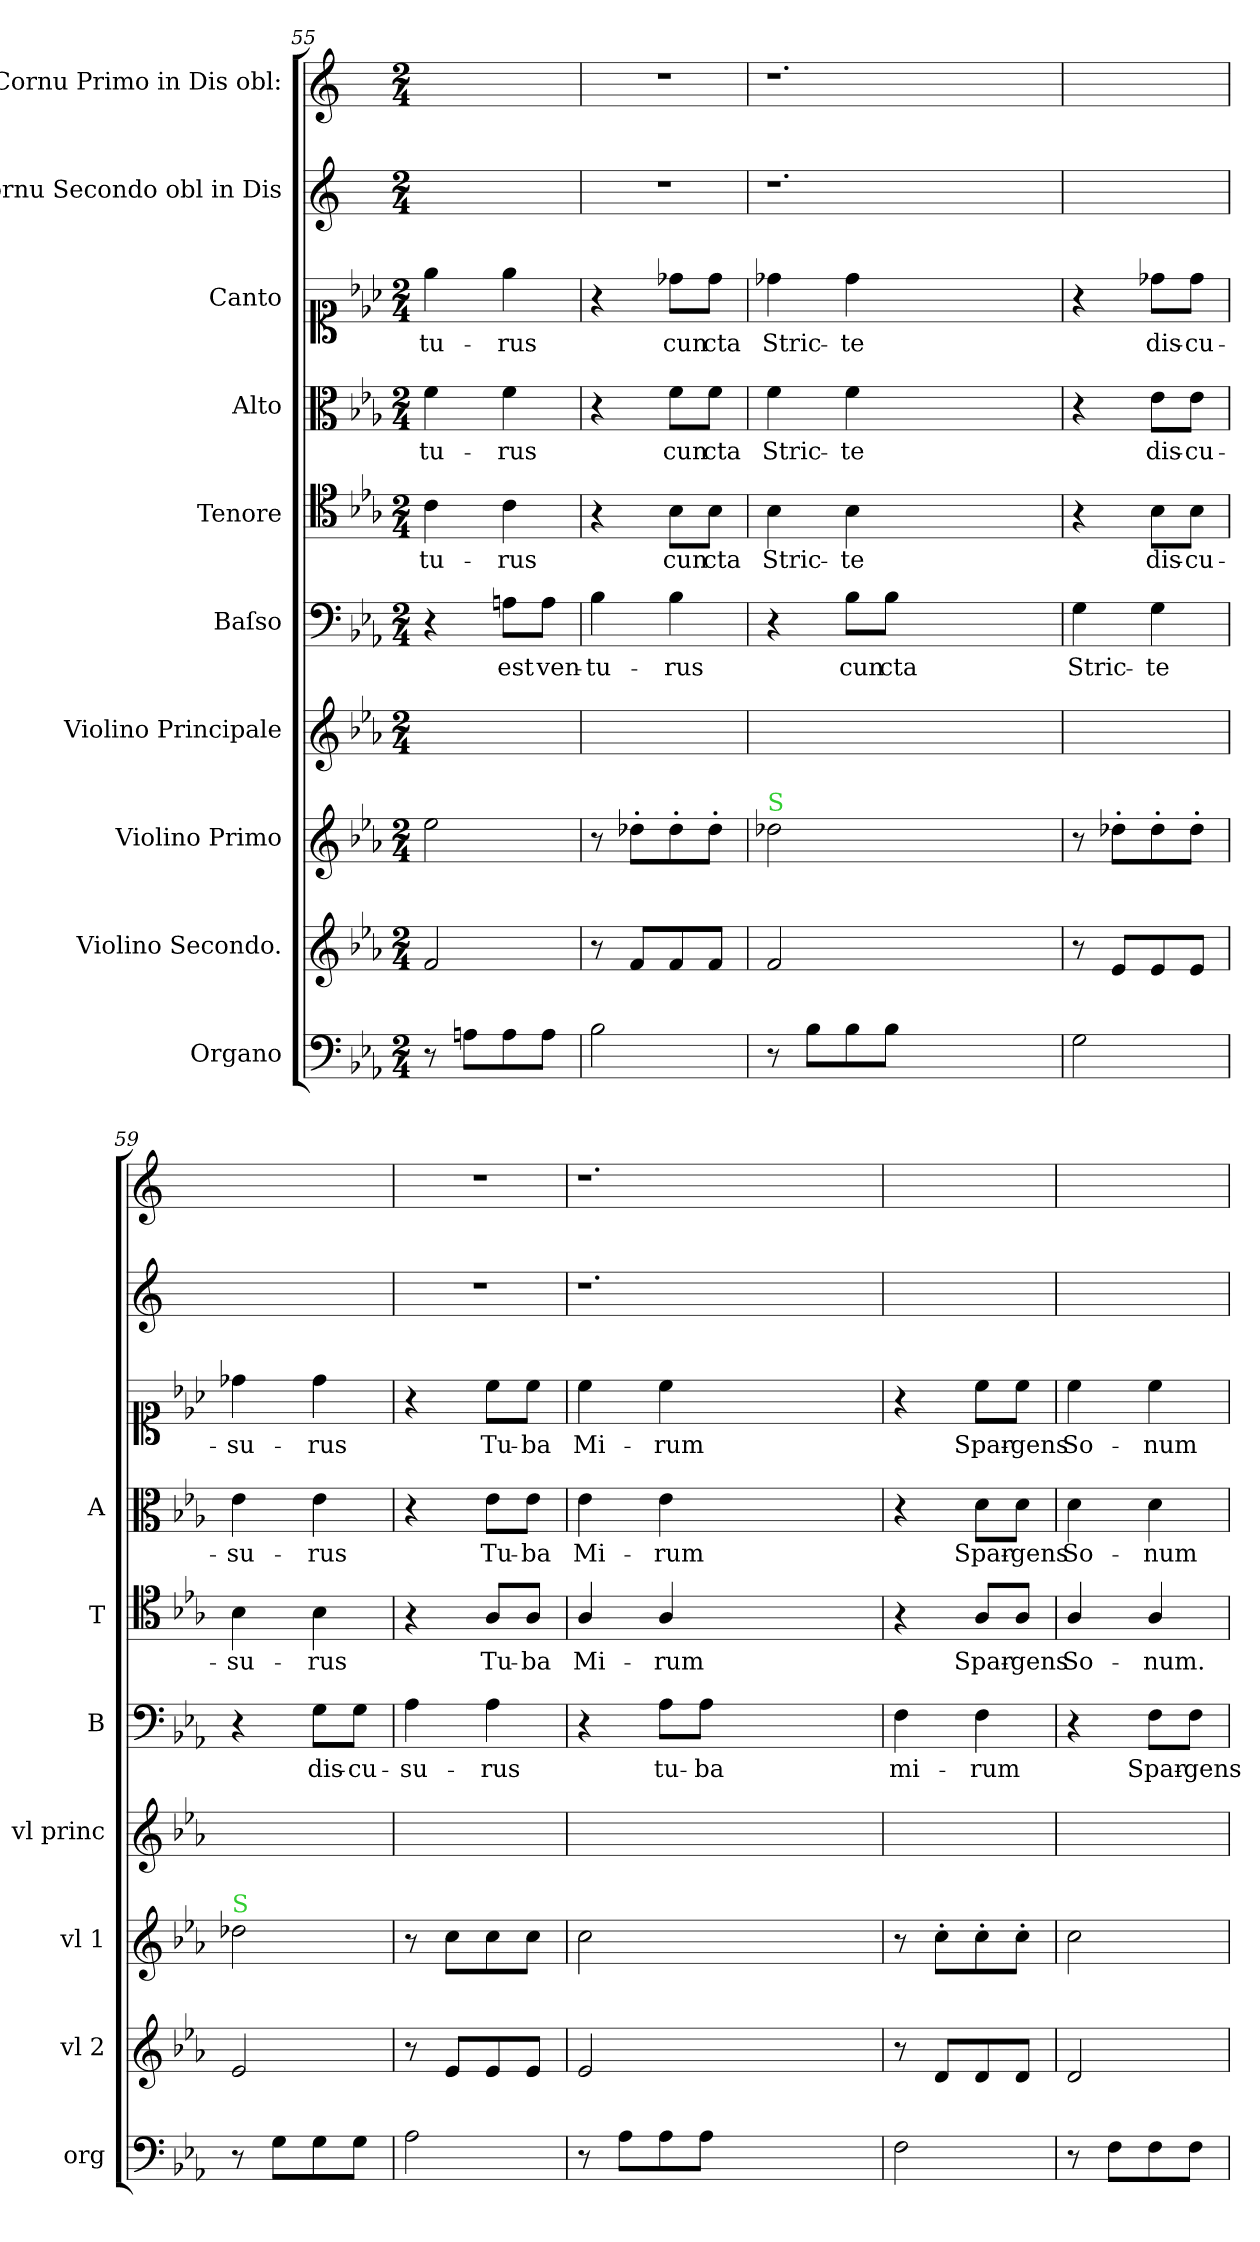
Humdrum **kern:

**kern	**kern	**kern	**kern	**kern	**text	**kern	**text	**kern	**text	**kern	**text	**kern	**kern
*part10	*part9	*part8	*part7	*part6	*part6	*part5	*part5	*part4	*part4	*part3	*part3	*part2	*part1
*staff10	*staff9	*staff8	*staff7	*staff6	*staff6	*staff5	*staff5	*staff4	*staff4	*staff3	*staff3	*staff2	*staff1
*I"Organo	*I"Violino Secondo.	*I"Violino Primo	*I"Violino Principale	*I"Baſso	*	*I"Tenore	*	*I"Alto	*	*I"Canto	*	*I"Cornu Secondo obl in Dis	*I"Cornu Primo in Dis obl:
*I'org	*I'vl 2	*I'vl 1	*I'vl princ	*I'B	*	*I'T	*	*I'A	*	*	*	*	*
*clefF4	*clefG2	*clefG2	*clefG2	*clefF4	*	*clefC4	*	*clefC3	*	*clefC1	*	*clefG2	*clefG2
*	*	*	*	*	*	*	*	*	*	*	*	*ITrd5c9	*ITrd5c9
*k[b-e-a-]	*k[b-e-a-]	*k[b-e-a-]	*k[b-e-a-]	*k[b-e-a-]	*	*k[b-e-a-]	*	*k[b-e-a-]	*	*k[b-e-a-]	*	*k[b-e-a-]	*k[b-e-a-]
*E-:	*E-:	*E-:	*E-:	*E-:	*	*E-:	*	*E-:	*	*E-:	*	*E-:	*E-:
*M2/4	*M2/4	*M2/4	*M2/4	*M2/4	*	*M2/4	*	*M2/4	*	*M2/4	*	*M2/4	*M2/4
=55	=55	=55	=55	=55	=55	=55	=55	=55	=55	=55	=55	=55	=55
8r	2f/	2ee-\	2ryy	4r	.	4c\	-tu-	4f\	-tu-	4ee-\	-tu-	2ryy	2ryy
8An\L	.	.	.	.	.	.	.	.	.	.	.	.	.
8A\	.	.	.	8An\L	est	4c\	-rus	4f\	-rus	4ee-\	-rus	.	.
8A\J	.	.	.	8A\J	ven-	.	.	.	.	.	.	.	.
=56	=56	=56	=56	=56	=56	=56	=56	=56	=56	=56	=56	=56	=56
2B-\	8r	8r	2ryy	4B-\	-tu-	4r	.	4r	.	4r	.	2r	2r
.	8f/L	8dd-X'\L	.	.	.	.	.	.	.	.	.	.	.
.	8f/	8dd-'\	.	4B-\	-rus	8B-\L	cun-	8f\L	cun-	8dd-X\L	cun-	.	.
.	8f/J	8dd-'\J	.	.	.	8B-\J	-cta	8f\J	-cta	8dd-\J	-cta	.	.
=57	=57	=57	=57	=57	=57	=57	=57	=57	=57	=57	=57	=57	=57
!	!	!LO:TX:a:color=limegreen:t=S	!	!	!	!	!	!	!	!	!	!	!
8r	2f/	2dd-X\	2ryy	4r	.	4B-\	Stric-	4f\	Stric-	4dd-X\	Stric-	1.r	1.r
8B-\L	.	.	.	.	.	.	.	.	.	.	.	.	.
8B-\	.	.	.	8B-\L	cun-	4B-\	-te	4f\	-te	4dd-\	-te	.	.
8B-\J	.	.	.	8B-\J	-cta	.	.	.	.	.	.	.	.
1ryy	1ryy	1ryy	1ryy	1ryy	.	1ryy	.	1ryy	.	1ryy	.	.	.
=58	=58	=58	=58	=58	=58	=58	=58	=58	=58	=58	=58	=58	=58
2G\	8r	8r	2ryy	4G\	Stric-	4r	.	4r	.	4r	.	2ryy	2ryy
.	8e-/L	8dd-X'\L	.	.	.	.	.	.	.	.	.	.	.
.	8e-/	8dd-'\	.	4G\	-te	8B-\L	dis-	8e-\L	dis-	8dd-X\L	dis-	.	.
.	8e-/J	8dd-'\J	.	.	.	8B-\J	-cu-	8e-\J	-cu-	8dd-\J	-cu-	.	.
=59	=59	=59	=59	=59	=59	=59	=59	=59	=59	=59	=59	=59	=59
!	!	!LO:TX:a:color=limegreen:t=S	!	!	!	!	!	!	!	!	!	!	!
8r	2e-/	2dd-X\	2ryy	4r	.	4B-\	-su-	4e-\	-su-	4dd-X\	-su-	2ryy	2ryy
8G\L	.	.	.	.	.	.	.	.	.	.	.	.	.
8G\	.	.	.	8G\L	dis-	4B-\	-rus	4e-\	-rus	4dd-\	-rus	.	.
8G\J	.	.	.	8G\J	-cu-	.	.	.	.	.	.	.	.
=60	=60	=60	=60	=60	=60	=60	=60	=60	=60	=60	=60	=60	=60
2A-\	8r	8r	2ryy	4A-\	-su-	4r	.	4r	.	4r	.	2r	2r
.	8e-/L	8cc\L	.	.	.	.	.	.	.	.	.	.	.
.	8e-/	8cc\	.	4A-\	-rus	8A-/L	Tu-	8e-\L	Tu-	8cc\L	Tu-	.	.
.	8e-/J	8cc\J	.	.	.	8A-/J	-ba	8e-\J	-ba	8cc\J	-ba	.	.
=61	=61	=61	=61	=61	=61	=61	=61	=61	=61	=61	=61	=61	=61
8r	2e-/	2cc\	2ryy	4r	.	4A-/	Mi-	4e-\	Mi-	4cc\	Mi-	1.r	1.r
8A-\L	.	.	.	.	.	.	.	.	.	.	.	.	.
8A-\	.	.	.	8A-\L	tu-	4A-/	-rum	4e-\	-rum	4cc\	-rum	.	.
8A-\J	.	.	.	8A-\J	-ba	.	.	.	.	.	.	.	.
1ryy	1ryy	1ryy	1ryy	1ryy	.	1ryy	.	1ryy	.	1ryy	.	.	.
=62	=62	=62	=62	=62	=62	=62	=62	=62	=62	=62	=62	=62	=62
2F\	8r	8r	2ryy	4F\	mi-	4r	.	4r	.	4r	.	2ryy	2ryy
.	8d/L	8cc'\L	.	.	.	.	.	.	.	.	.	.	.
.	8d/	8cc'\	.	4F\	-rum	8A-/L	Spar-	8d\L	Spar-	8cc\L	Spar-	.	.
.	8d/J	8cc'\J	.	.	.	8A-/J	-gens	8d\J	-gens	8cc\J	-gens	.	.
=63	=63	=63	=63	=63	=63	=63	=63	=63	=63	=63	=63	=63	=63
8r	2d/	2cc\	2ryy	4r	.	4A-/	So-	4d\	So-	4cc\	So-	2ryy	2ryy
8F\L	.	.	.	.	.	.	.	.	.	.	.	.	.
8F\	.	.	.	8F\L	Spar-	4A-/	-num.	4d\	-num	4cc\	-num	.	.
8F\J	.	.	.	8F\J	-gens	.	.	.	.	.	.	.	.
=	=	=	=	=	=	=	=	=	=	=	=	=	=
*-	*-	*-	*-	*-	*-	*-	*-	*-	*-	*-	*-	*-	*-
